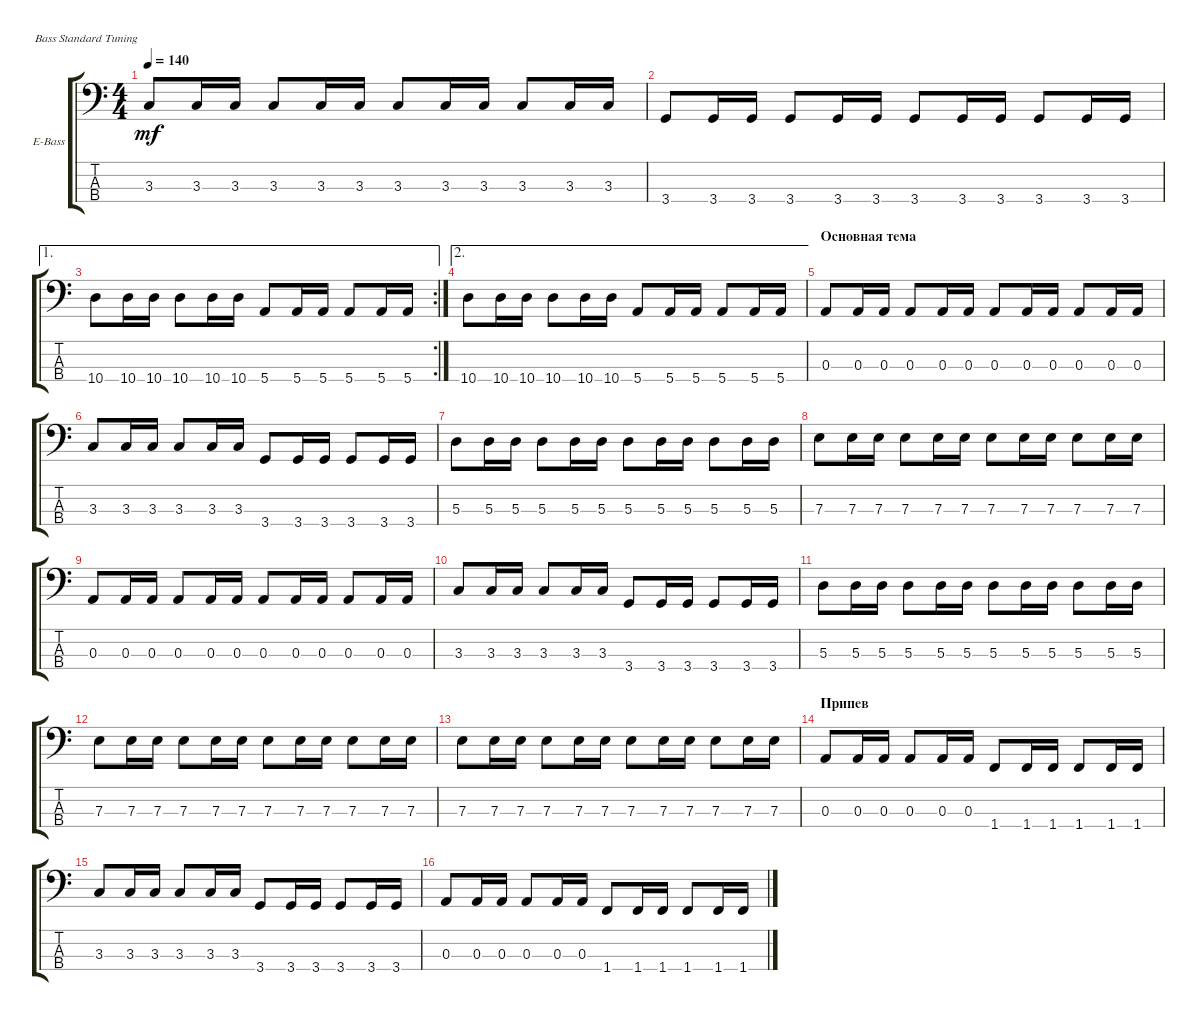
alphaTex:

\bracketExtendMode groupsimilarinstruments
\firstSystemTrackNameOrientation horizontal
\otherSystemsTrackNameOrientation horizontal
\track ("БАСС" "E-Bass") {solo instrument electricbassfinger}
\staff {score tabs}
\tuning (G2 D2 A1 E1)
\ts (4 4)
\tempo 140
\clef f4
\ks c
3.3.8{dy mf} 3.3.16 3.3.16 3.3.8 3.3.16 3.3.16 3.3.8 3.3.16 3.3.16 3.3.8 3.3.16 3.3.16 |
3.4.8 3.4.16 3.4.16 3.4.8 3.4.16 3.4.16 3.4.8 3.4.16 3.4.16 3.4.8 3.4.16 3.4.16 |
\ae 1
\rc 2
10.4.8 10.4.16 10.4.16 10.4.8 10.4.16 10.4.16 5.4.8 5.4.16 5.4.16 5.4.8 5.4.16 5.4.16 |
\ae 2
10.4.8 10.4.16 10.4.16 10.4.8 10.4.16 10.4.16 5.4.8 5.4.16 5.4.16 5.4.8 5.4.16 5.4.16 |
\section ("" "Основная тема")
0.3.8 0.3.16 0.3.16 0.3.8 0.3.16 0.3.16 0.3.8 0.3.16 0.3.16 0.3.8 0.3.16 0.3.16 |
3.3.8 3.3.16 3.3.16 3.3.8 3.3.16 3.3.16 3.4.8 3.4.16 3.4.16 3.4.8 3.4.16 3.4.16 |
5.3.8 5.3.16 5.3.16 5.3.8 5.3.16 5.3.16 5.3.8 5.3.16 5.3.16 5.3.8 5.3.16 5.3.16 |
7.3.8 7.3.16 7.3.16 7.3.8 7.3.16 7.3.16 7.3.8 7.3.16 7.3.16 7.3.8 7.3.16 7.3.16 |
0.3.8 0.3.16 0.3.16 0.3.8 0.3.16 0.3.16 0.3.8 0.3.16 0.3.16 0.3.8 0.3.16 0.3.16 |
3.3.8 3.3.16 3.3.16 3.3.8 3.3.16 3.3.16 3.4.8 3.4.16 3.4.16 3.4.8 3.4.16 3.4.16 |
5.3.8 5.3.16 5.3.16 5.3.8 5.3.16 5.3.16 5.3.8 5.3.16 5.3.16 5.3.8 5.3.16 5.3.16 |
7.3.8 7.3.16 7.3.16 7.3.8 7.3.16 7.3.16 7.3.8 7.3.16 7.3.16 7.3.8 7.3.16 7.3.16 |
7.3.8 7.3.16 7.3.16 7.3.8 7.3.16 7.3.16 7.3.8 7.3.16 7.3.16 7.3.8 7.3.16 7.3.16 |
\section ("" "Припев")
0.3.8 0.3.16 0.3.16 0.3.8 0.3.16 0.3.16 1.4.8 1.4.16 1.4.16 1.4.8 1.4.16 1.4.16 |
3.3.8 3.3.16 3.3.16 3.3.8 3.3.16 3.3.16 3.4.8 3.4.16 3.4.16 3.4.8 3.4.16 3.4.16 |
0.3.8 0.3.16 0.3.16 0.3.8 0.3.16 0.3.16 1.4.8 1.4.16 1.4.16 1.4.8 1.4.16 1.4.16
